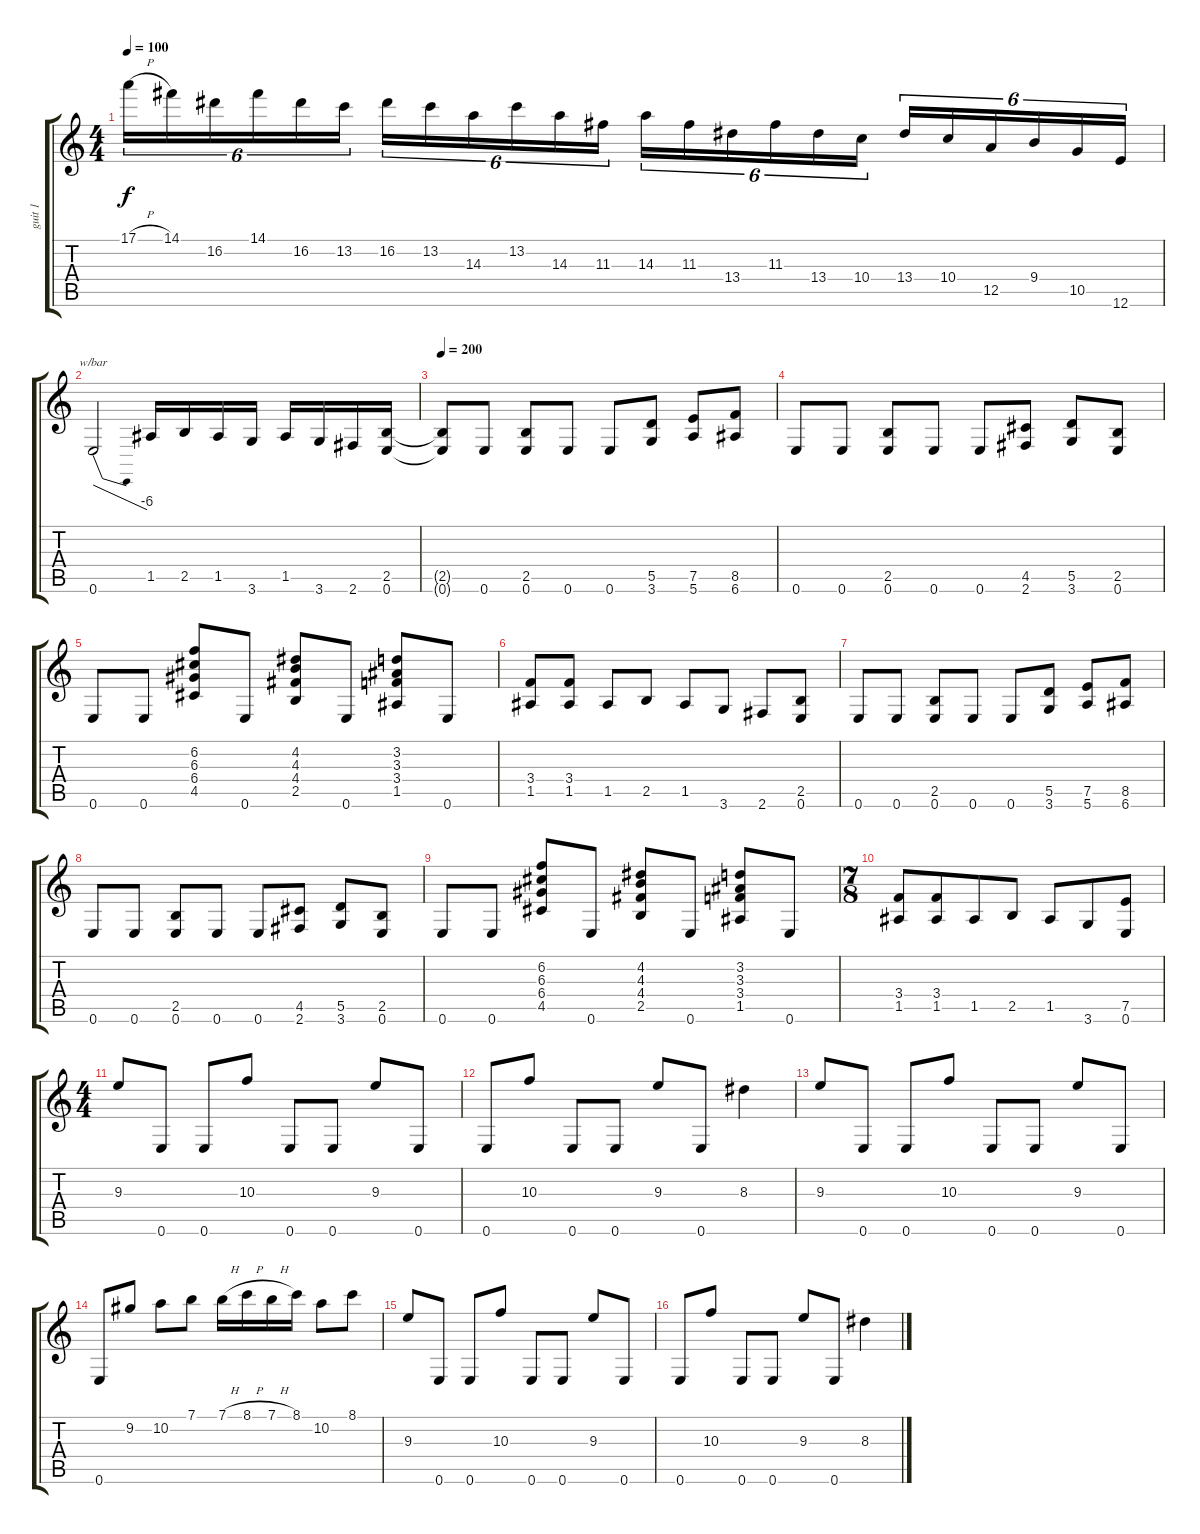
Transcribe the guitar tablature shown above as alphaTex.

\track ("guit 1" "guit 1") {instrument distortionguitar}
\staff {score tabs}
\tuning (E4 B3 G3 D3 A2 E2) {hide}
\ts (4 4)
\tempo 100
\clef g2
\ks c
17.1{h}.16{tu (6 4) dy f} 14.1.16{tu (6 4)} 16.2.16{tu (6 4)} 14.1.16{tu (6 4)} 16.2.16{tu (6 4)} 13.2.16{tu (6 4)} 16.2.16{tu (6 4)} 13.2.16{tu (6 4)} 14.3.16{tu (6 4)} 13.2.16{tu (6 4)} 14.3.16{tu (6 4)} 11.3.16{tu (6 4)} 14.3.16{tu (6 4)} 11.3.16{tu (6 4)} 13.4.16{tu (6 4)} 11.3.16{tu (6 4)} 13.4.16{tu (6 4)} 10.4.16{tu (6 4)} 13.4.16{tu (6 4)} 10.4.16{tu (6 4)} 12.5.16{tu (6 4)} 9.4.16{tu (6 4)} 10.5.16{tu (6 4)} 12.6.16{tu (6 4)} |
0.6.2{tbe (dive default 0 0 60 -24)} 1.5.16 2.5.16 1.5.16 3.6.16 1.5.16 3.6.16 2.6.16 (2.5 0.6).16 |
\tempo 200
(2.5{t} 0.6{t}).8 0.6.8 (2.5 0.6).8 0.6.8 0.6.8 (5.5 3.6).8 (7.5 5.6).8 (8.5 6.6).8 |
0.6.8 0.6.8 (2.5 0.6).8 0.6.8 0.6.8 (4.5 2.6).8 (5.5 3.6).8 (2.5 0.6).8 |
0.6.8 0.6.8 (6.2 6.3 6.4 4.5).8 0.6.8 (4.2 4.3 4.4 2.5).8 0.6.8 (3.2 3.3 3.4 1.5).8 0.6.8 |
(3.4 1.5).8 (3.4 1.5).8 1.5.8 2.5.8 1.5.8 3.6.8 2.6.8 (2.5 0.6).8 |
0.6.8 0.6.8 (2.5 0.6).8 0.6.8 0.6.8 (5.5 3.6).8 (7.5 5.6).8 (8.5 6.6).8 |
0.6.8 0.6.8 (2.5 0.6).8 0.6.8 0.6.8 (4.5 2.6).8 (5.5 3.6).8 (2.5 0.6).8 |
0.6.8 0.6.8 (6.2 6.3 6.4 4.5).8 0.6.8 (4.2 4.3 4.4 2.5).8 0.6.8 (3.2 3.3 3.4 1.5).8 0.6.8 |
\ts (7 8)
(3.4 1.5).8 (3.4 1.5).8 1.5.8 2.5.8 1.5.8 3.6.8 (7.5 0.6).8 |
\ts (4 4)
9.3.8 0.6.8 0.6.8 10.3.8 0.6.8 0.6.8 9.3.8 0.6.8 |
0.6.8 10.3.8 0.6.8 0.6.8 9.3.8 0.6.8 8.3.4 |
9.3.8 0.6.8 0.6.8 10.3.8 0.6.8 0.6.8 9.3.8 0.6.8 |
0.6.8 9.2.8 10.2.8 7.1.8 7.1{h}.16 8.1{h}.16 7.1{h}.16 8.1.16 10.2.8 8.1.8 |
9.3.8 0.6.8 0.6.8 10.3.8 0.6.8 0.6.8 9.3.8 0.6.8 |
0.6.8 10.3.8 0.6.8 0.6.8 9.3.8 0.6.8 8.3.4
